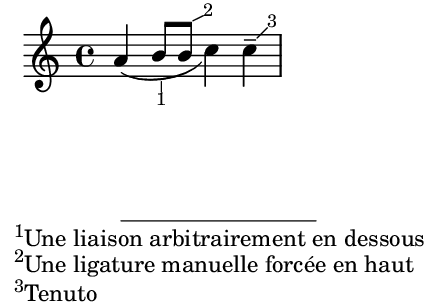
%% Generated by lilypond-book
%% Options: [exampleindent=10.16\mm,indent=0\mm,line-width=160\mm,papersize="a8landscape",quote]
\include "lilypond-book-preamble.ly"


% ****************************************************************
% Start cut-&-pastable-section
% ****************************************************************

#(ly:set-option 'eps-box-padding 3.000000)



\paper {
  #(set-paper-size "a8landscape")
  indent = 0\mm
  line-width = 160\mm
  % offset the left padding, also add 1mm as lilypond creates cropped
  % images with a little space on the right
  line-width = #(- line-width (* mm  3.000000) (* mm 1))
  line-width = 160\mm - 2.0 * 10.16\mm
  % offset the left padding, also add 1mm as lilypond creates cropped
  % images with a little space on the right
  line-width = #(- line-width (* mm  3.000000) (* mm 1))
}

\layout {
  
}




% ****************************************************************
% ly snippet:
% ****************************************************************
\sourcefileline 1675
\book {
  \header { tagline = ##f }
  \relative {
    a'4_\footnote #'(0 . -1) "Une liaison arbitrairement en dessous" (
    b8^\footnote #'(1 . 0.5) "Une ligature manuelle forcée en haut" [
    b8 ]
    c4 )
    c-\footnote #'(1 . 1) "Tenuto" --
  }
}



% ****************************************************************
% end ly snippet
% ****************************************************************
